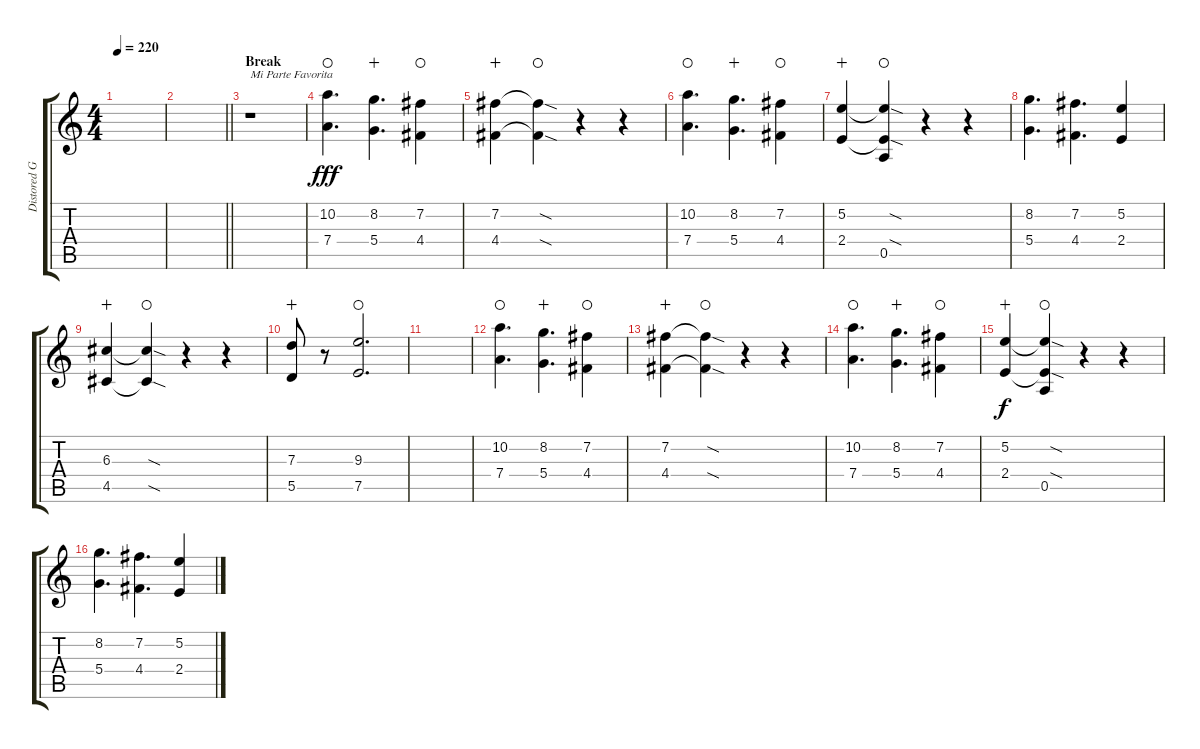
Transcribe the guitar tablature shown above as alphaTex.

\track ("Distored Guitar" "Distored G") {instrument distortionguitar}
\staff {score tabs}
\tuning (E4 B3 G3 D3 A2 E2) {hide}
\ts (4 4)
\tempo 220
\clef g2
\ks c
|
\barLineRight lightlight
|
\section ("" "Break")
r.1{txt "Mi Parte Favorita"} |
(10.2 7.4).4{d dy fff waho} (8.2 5.4).4{d wahc} (7.2 4.4).4{waho} |
(7.2 4.4).4{wahc} (7.2{sod t} 4.4{sod t}).4{waho} r.4 r.4 |
(10.2 7.4).4{d waho} (8.2 5.4).4{d wahc} (7.2 4.4).4{waho} |
(5.2 2.4).4{wahc} (5.2{sod t} 2.4{sod t} 0.5).4{waho} r.4 r.4 |
(8.2 5.4).4{d} (7.2 4.4).4{d} (5.2 2.4).4 |
(6.3 4.5).4{wahc} (6.3{sod t} 4.5{sod t}).4{waho} r.4 r.4 |
(7.3 5.5).8{wahc} r.8 (9.3 7.5).2{d waho} |
|
(10.2 7.4).4{d waho} (8.2 5.4).4{d wahc} (7.2 4.4).4{waho} |
(7.2 4.4).4{wahc} (7.2{sod t} 4.4{sod t}).4{waho} r.4 r.4 |
(10.2 7.4).4{d waho} (8.2 5.4).4{d wahc} (7.2 4.4).4{waho} |
(5.2 2.4).4{dy f wahc} (5.2{sod t} 2.4{sod t} 0.5).4{waho} r.4 r.4 |
(8.2 5.4).4{d} (7.2 4.4).4{d} (5.2 2.4).4
